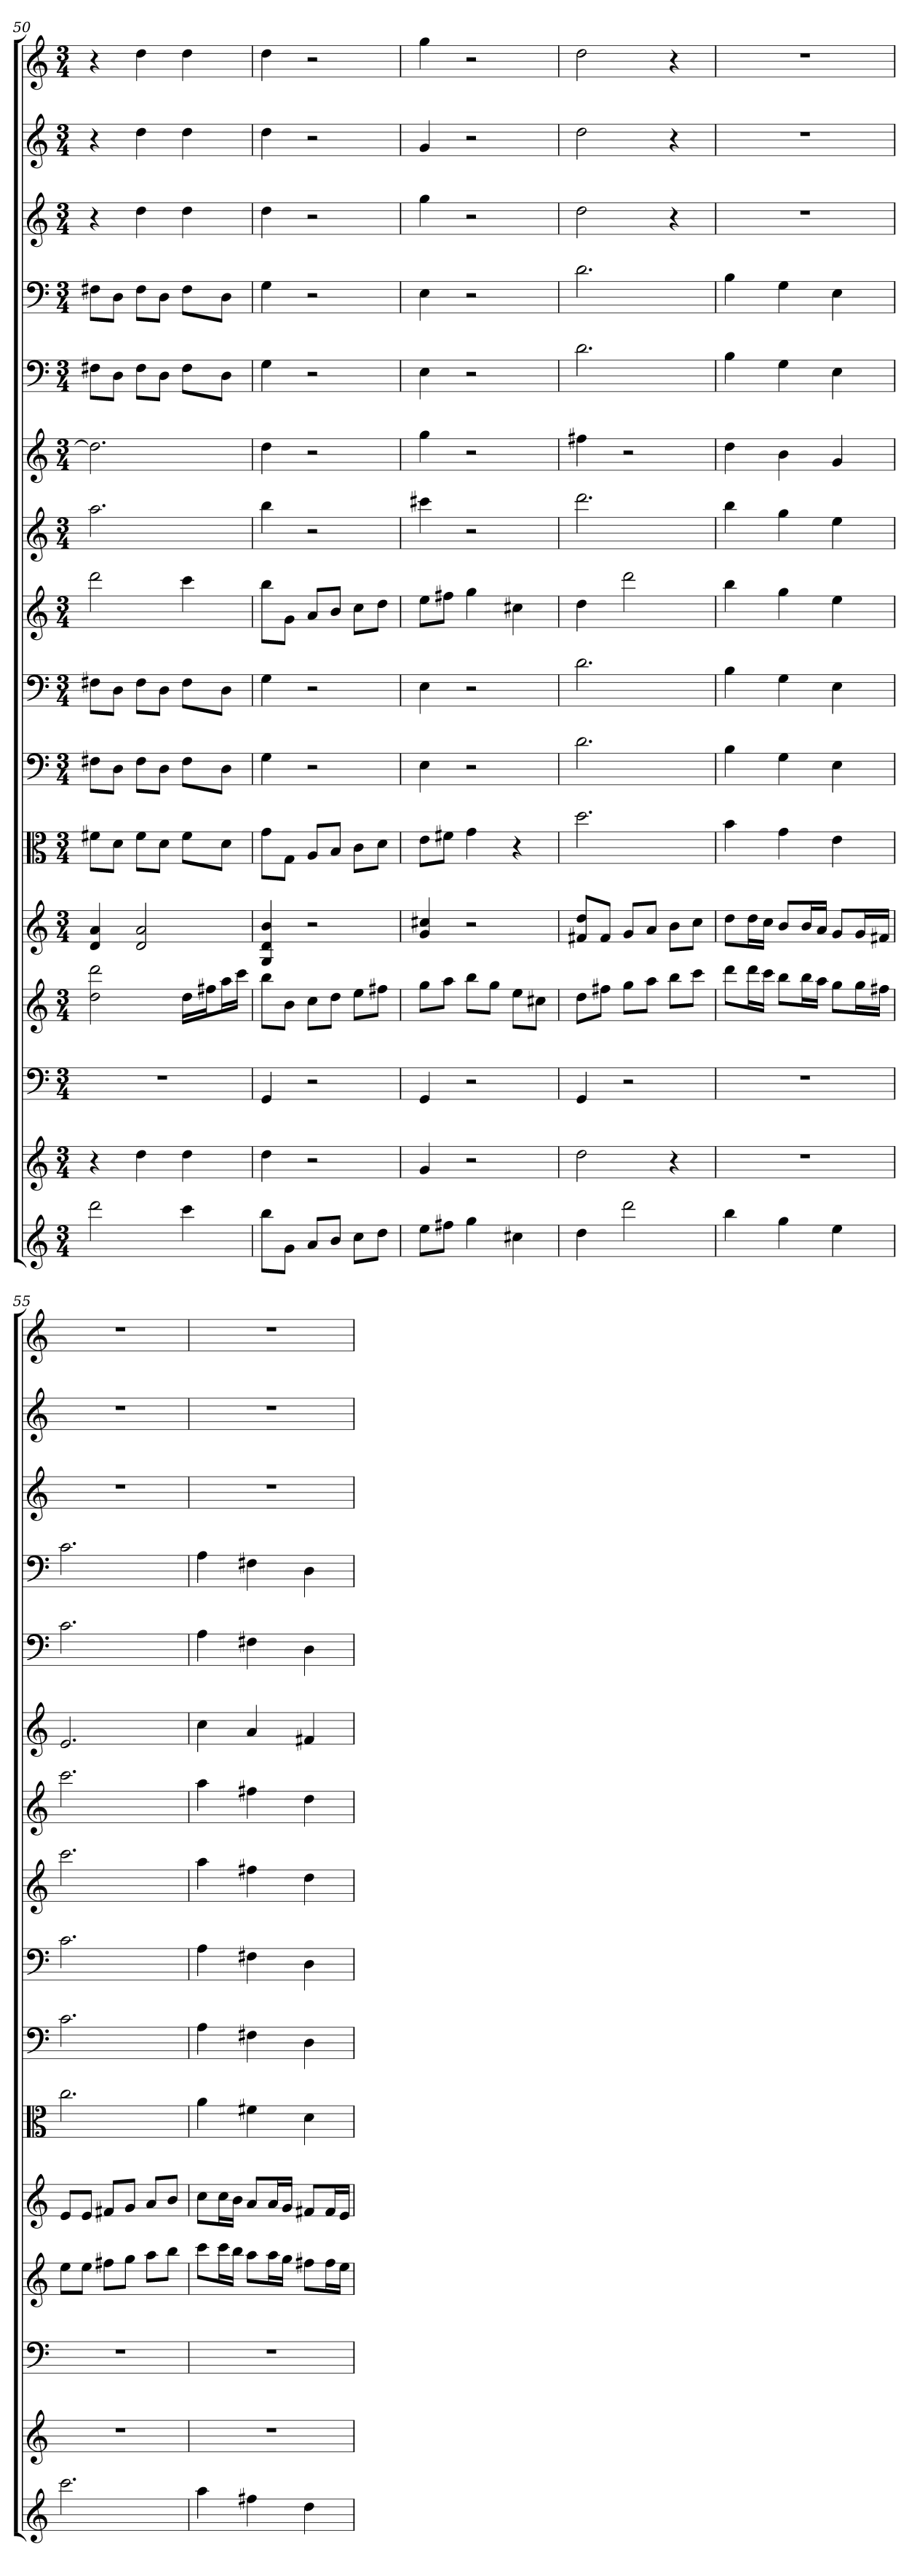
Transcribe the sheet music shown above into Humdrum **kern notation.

**kern	**kern	**kern	**kern	**kern	**kern	**kern	**kern	**kern	**kern	**kern	**kern	**kern	**kern	**kern	**kern
*part16	*part15	*part14	*part13	*part12	*part11	*part10	*part9	*part8	*part7	*part6	*part5	*part4	*part3	*part2	*part1
*staff16	*staff15	*staff14	*staff13	*staff12	*staff11	*staff10	*staff9	*staff8	*staff7	*staff6	*staff5	*staff4	*staff3	*staff2	*staff1
*	*	*clefF4	*	*	*clefC3	*clefF4	*clefF4	*	*	*	*clefF4	*clefF4	*	*	*
*k[]	*k[]	*k[]	*k[]	*k[]	*k[]	*k[]	*k[]	*k[]	*k[]	*k[]	*k[]	*k[]	*k[]	*k[]	*k[]
*C:	*C:	*C:	*C:	*C:	*C:	*C:	*C:	*C:	*C:	*C:	*C:	*C:	*C:	*C:	*C:
*M3/4	*M3/4	*M3/4	*M3/4	*M3/4	*M3/4	*M3/4	*M3/4	*M3/4	*M3/4	*M3/4	*M3/4	*M3/4	*M3/4	*M3/4	*M3/4
=50	=50	=50	=50	=50	=50	=50	=50	=50	=50	=50	=50	=50	=50	=50	=50
2ddd	4r	2.r	2dd 2ddd	4d 4a	8f#X\L	8F#X\L	8F#X\L	2ddd	2.aa	2.dd]	8F#X\L	8F#X\L	4r	4r	4r
.	.	.	.	.	8d\J	8D\J	8D\J	.	.	.	8D\J	8D\J	.	.	.
.	4dd	.	.	2d 2a	8f#\L	8F#\L	8F#\L	.	.	.	8F#\L	8F#\L	4dd	4dd	4dd
.	.	.	.	.	8d\J	8D\J	8D\J	.	.	.	8D\J	8D\J	.	.	.
4ccc	4dd	.	16ddLL	.	8f#\L	8F#\L	8F#\L	4ccc	.	.	8F#\L	8F#\L	4dd	4dd	4dd
.	.	.	16ff#XJ	.	.	.	.	.	.	.	.	.	.	.	.
.	.	.	16aaL	.	8d\J	8D\J	8D\J	.	.	.	8D\J	8D\J	.	.	.
.	.	.	16cccJJ	.	.	.	.	.	.	.	.	.	.	.	.
=51	=51	=51	=51	=51	=51	=51	=51	=51	=51	=51	=51	=51	=51	=51	=51
8bbL	4dd	4GG	8bbL	4G 4d 4b	8g\L	4G	4G	8bbL	4bb	4dd	4G	4G	4dd	4dd	4dd
8gJ	.	.	8bJ	.	8G\J	.	.	8gJ	.	.	.	.	.	.	.
8aL	2r	2r	8ccL	2r	8A/L	2r	2r	8aL	2r	2r	2r	2r	2r	2r	2r
8bJ	.	.	8ddJ	.	8B/J	.	.	8bJ	.	.	.	.	.	.	.
8ccL	.	.	8eeL	.	8c\L	.	.	8ccL	.	.	.	.	.	.	.
8ddJ	.	.	8ff#XJ	.	8d\J	.	.	8ddJ	.	.	.	.	.	.	.
=52	=52	=52	=52	=52	=52	=52	=52	=52	=52	=52	=52	=52	=52	=52	=52
8eeL	4g	4GG	8ggL	4g 4cc#X	8e\L	4E	4E	8eeL	4ccc#X	4gg	4E	4E	4gg	4g	4gg
8ff#XJ	.	.	8aaJ	.	8f#X\J	.	.	8ff#XJ	.	.	.	.	.	.	.
4gg	2r	2r	8bbL	2r	4g	2r	2r	4gg	2r	2r	2r	2r	2r	2r	2r
.	.	.	8ggJ	.	.	.	.	.	.	.	.	.	.	.	.
4cc#X	.	.	8eeL	.	4r	.	.	4cc#X	.	.	.	.	.	.	.
.	.	.	8cc#XJ	.	.	.	.	.	.	.	.	.	.	.	.
=53	=53	=53	=53	=53	=53	=53	=53	=53	=53	=53	=53	=53	=53	=53	=53
4dd	2dd	4GG	8ddL	8f#X 8ddL	2.dd	2.d	2.d	4dd	2.ddd	4ff#X	2.d	2.d	2dd	2dd	2dd
.	.	.	8ff#XJ	8f#J	.	.	.	.	.	.	.	.	.	.	.
2ddd	.	2r	8ggL	8gL	.	.	.	2ddd	.	2r	.	.	.	.	.
.	.	.	8aaJ	8aJ	.	.	.	.	.	.	.	.	.	.	.
.	4r	.	8bbL	8bL	.	.	.	.	.	.	.	.	4r	4r	4r
.	.	.	8cccJ	8ccJ	.	.	.	.	.	.	.	.	.	.	.
=54	=54	=54	=54	=54	=54	=54	=54	=54	=54	=54	=54	=54	=54	=54	=54
4bb	2.r	2.r	8dddL	8ddL	4b	4B	4B	4bb	4bb	4dd	4B	4B	2.r	2.r	2.r
.	.	.	16dddL	16ddL	.	.	.	.	.	.	.	.	.	.	.
.	.	.	16cccJJ	16ccJJ	.	.	.	.	.	.	.	.	.	.	.
4gg	.	.	8bbL	8bL	4g	4G	4G	4gg	4gg	4b	4G	4G	.	.	.
.	.	.	16bbL	16bL	.	.	.	.	.	.	.	.	.	.	.
.	.	.	16aaJJ	16aJJ	.	.	.	.	.	.	.	.	.	.	.
4ee	.	.	8ggL	8gL	4e	4E	4E	4ee	4ee	4g	4E	4E	.	.	.
.	.	.	16ggL	16gL	.	.	.	.	.	.	.	.	.	.	.
.	.	.	16ff#XJJ	16f#XJJ	.	.	.	.	.	.	.	.	.	.	.
=55	=55	=55	=55	=55	=55	=55	=55	=55	=55	=55	=55	=55	=55	=55	=55
2.ccc	2.r	2.r	8eeL	8eL	2.cc	2.c	2.c	2.ccc	2.ccc	2.e	2.c	2.c	2.r	2.r	2.r
.	.	.	8eeJ	8eJ	.	.	.	.	.	.	.	.	.	.	.
.	.	.	8ff#XL	8f#XL	.	.	.	.	.	.	.	.	.	.	.
.	.	.	8ggJ	8gJ	.	.	.	.	.	.	.	.	.	.	.
.	.	.	8aaL	8aL	.	.	.	.	.	.	.	.	.	.	.
.	.	.	8bbJ	8bJ	.	.	.	.	.	.	.	.	.	.	.
=56	=56	=56	=56	=56	=56	=56	=56	=56	=56	=56	=56	=56	=56	=56	=56
4aa	2.r	2.r	8cccL	8ccL	4a	4A	4A	4aa	4aa	4cc	4A	4A	2.r	2.r	2.r
.	.	.	16cccL	16ccL	.	.	.	.	.	.	.	.	.	.	.
.	.	.	16bbJJ	16bJJ	.	.	.	.	.	.	.	.	.	.	.
4ff#X	.	.	8aaL	8aL	4f#X	4F#X	4F#X	4ff#X	4ff#X	4a	4F#X	4F#X	.	.	.
.	.	.	16aaL	16aL	.	.	.	.	.	.	.	.	.	.	.
.	.	.	16ggJJ	16gJJ	.	.	.	.	.	.	.	.	.	.	.
4dd	.	.	8ff#XL	8f#XL	4d	4D	4D	4dd	4dd	4f#X	4D	4D	.	.	.
.	.	.	16ff#L	16f#L	.	.	.	.	.	.	.	.	.	.	.
.	.	.	16eeJJ	16eJJ	.	.	.	.	.	.	.	.	.	.	.
=	=	=	=	=	=	=	=	=	=	=	=	=	=	=	=
*-	*-	*-	*-	*-	*-	*-	*-	*-	*-	*-	*-	*-	*-	*-	*-
